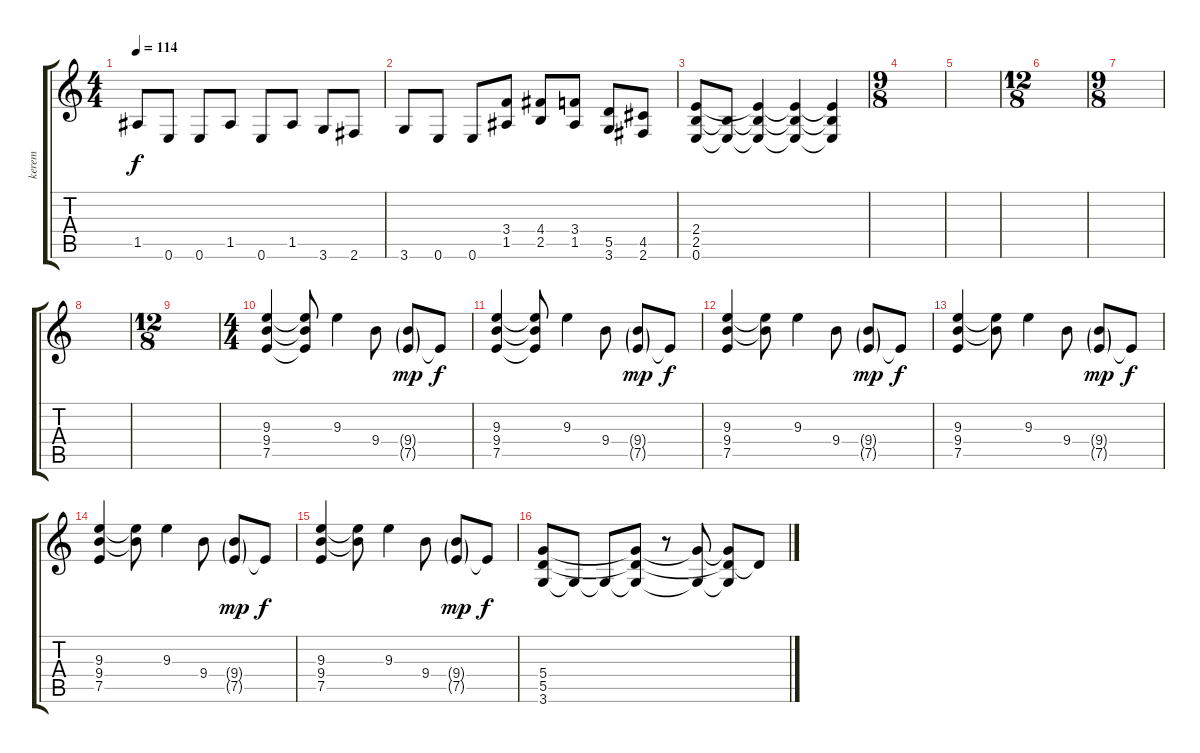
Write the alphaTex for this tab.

\track ("kerem" "kerem") {instrument distortionguitar}
\staff {score tabs}
\tuning (E4 B3 G3 D3 A2 E2) {hide}
\ts (4 4)
\tempo 114
\clef g2
\ks c
1.5.8{dy f} 0.6.8 0.6.8 1.5.8 0.6.8 1.5.8 3.6.8 2.6.8 |
3.6.8 0.6.8 0.6.8 (3.4 1.5).8 (4.4 2.5).8 (3.4 1.5).8 (5.5 3.6).8 (4.5 2.6).8 |
(2.4 2.5 0.6).8 (2.5{t} 0.6{t}).8 (2.4{t} 2.5{t} 0.6{t}).4 (2.4{t} 2.5{t} 0.6{t}).4 (2.4{t} 2.5{t} 0.6{t}).4 |
\ts (9 8)
|
|
\ts (12 8)
|
\ts (9 8)
|
|
\ts (12 8)
|
\ts (4 4)
(9.3 9.4 7.5).4{volume 12 instrument electricguitarclean} (9.3{t} 9.4{t} 7.5{t}).8 9.3.4 9.4.8 (9.4{g} 7.5{g}).8{dy mp} 7.5{t}.8{dy f} |
(9.3 9.4 7.5).4 (9.3{t} 9.4{t} 7.5{t}).8 9.3.4 9.4.8 (9.4{g} 7.5{g}).8{dy mp} 7.5{t}.8{dy f} |
(9.3 9.4 7.5).4 (9.3{t} 9.4{t}).8 9.3.4 9.4.8 (9.4{g} 7.5{g}).8{dy mp} 7.5{t}.8{dy f} |
(9.3 9.4 7.5).4 (9.3{t} 9.4{t}).8 9.3.4 9.4.8 (9.4{g} 7.5{g}).8{dy mp} 7.5{t}.8{dy f} |
(9.3 9.4 7.5).4 (9.3{t} 9.4{t}).8 9.3.4 9.4.8 (9.4{g} 7.5{g}).8{dy mp} 7.5{t}.8{dy f} |
(9.3 9.4 7.5).4 (9.3{t} 9.4{t}).8 9.3.4 9.4.8 (9.4{g} 7.5{g}).8{dy mp} 7.5{t}.8{dy f} |
(5.4 5.5 3.6).8 3.6{t}.8 3.6{t}.8 (5.4{t} 5.5{t} 3.6{t}).8 r.8 (5.4{t} 3.6{t}).8 (5.4{t} 5.5{t} 3.6{t}).8 5.5{t}.8
